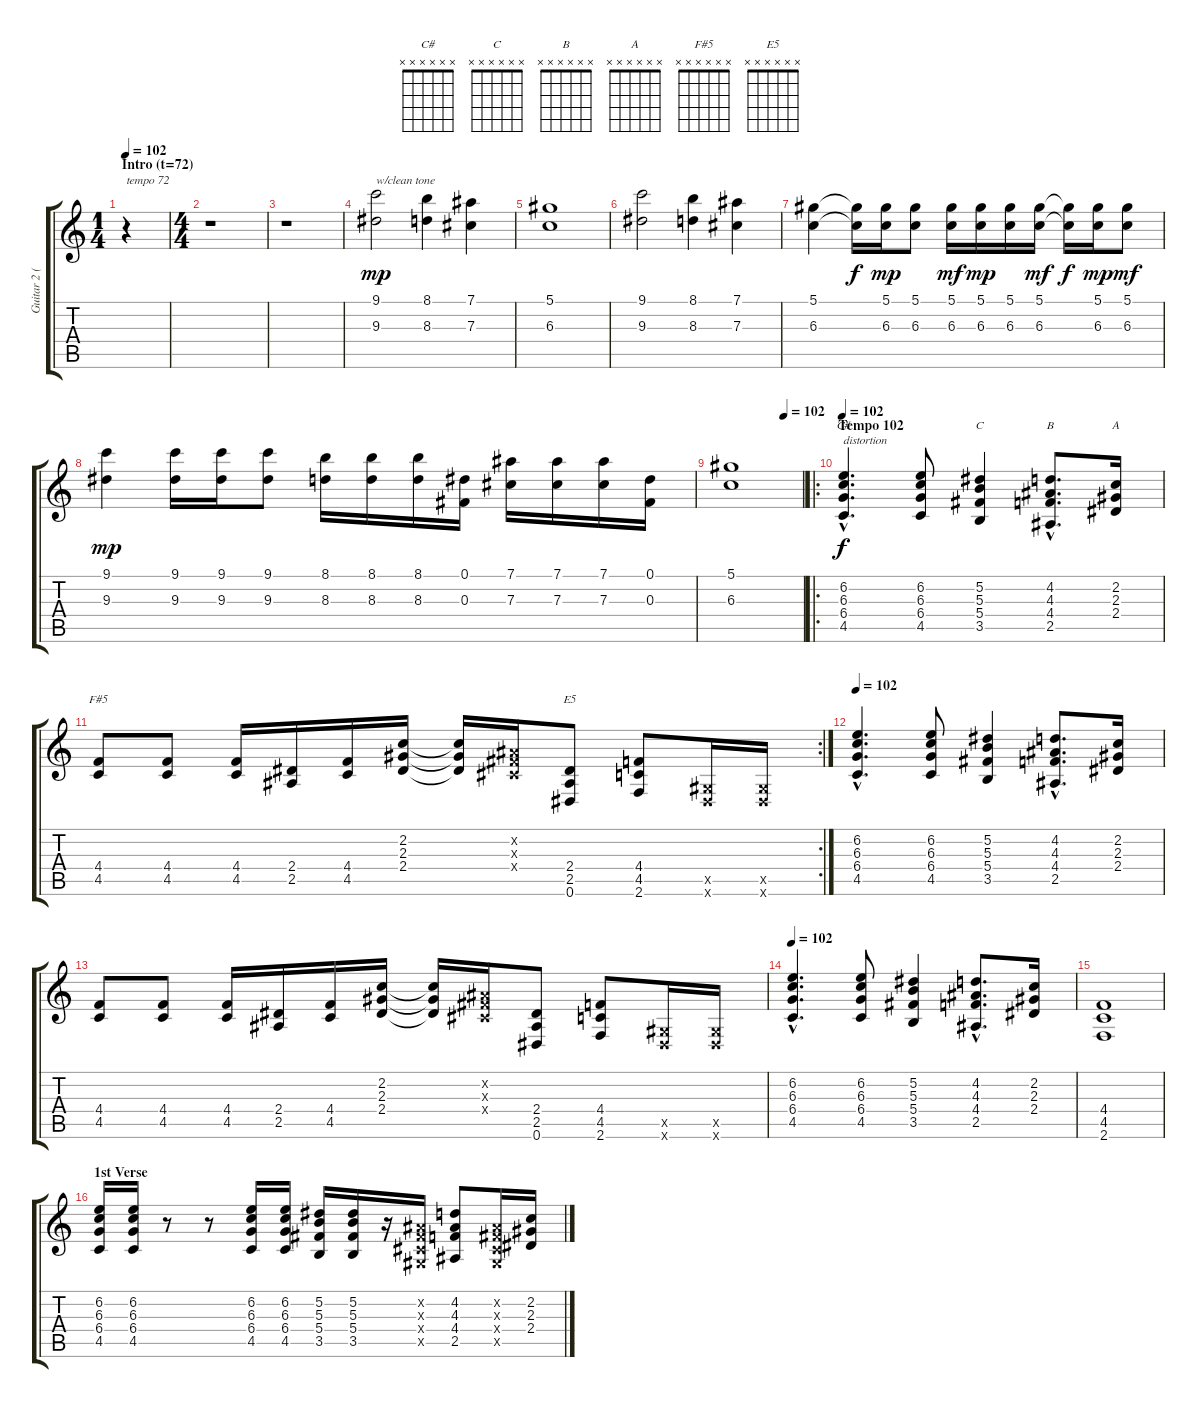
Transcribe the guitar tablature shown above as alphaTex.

\track ("Guitar 2 (Izzy)" "Guitar 2 (") {instrument overdrivenguitar}
\staff {score tabs}
\tuning (Eb4 Bb3 Gb3 Db3 Ab2 Eb2) {hide}
\chord ("C#" x x x x x x)
\chord ("C" x x x x x x)
\chord ("B" x x x x x x)
\chord ("A" x x x x x x)
\chord ("F#5" x x x x x x)
\chord ("E5" x x x x x x)
\ts (1 4)
\section ("" "Intro (t=72)")
\tempo 102
\tempo 72
\tempo 102
\clef g2
\ks c
r.4{txt "tempo 72" dy mp instrument electricguitarjazz} |
\ts (4 4)
r.1 |
r.1 |
(9.1 9.3).2{txt "w/clean tone" instrument electricguitarjazz} (8.1 8.3).4 (7.1 7.3).4 |
(5.1 6.3).1 |
(9.1 9.3).2 (8.1 8.3).4 (7.1 7.3).4 |
(5.1 6.3).4 (5.1{t} 6.3{t}).16{dy f} (5.1 6.3).16{dy mp} (5.1 6.3).8 (5.1 6.3).16{dy mf} (5.1 6.3).16{dy mp} (5.1 6.3).16 (5.1 6.3).16{dy mf} (5.1{t} 6.3{t}).16{dy f} (5.1 6.3).16{dy mp} (5.1 6.3).8{dy mf} |
(9.1 9.3).4{dy mp} (9.1 9.3).16 (9.1 9.3).16 (9.1 9.3).8 (8.1 8.3).16 (8.1 8.3).16 (8.1 8.3).16 (0.1 0.3).16 (7.1 7.3).16 (7.1 7.3).16 (7.1 7.3).16 (0.1 0.3).16 |
\tempo (102 0.75)
(5.1 6.3).1 |
\ro
\section ("" "Tempo 102")
\tempo 102
(6.2{hac} 6.3{hac} 6.4{hac} 4.5{hac}).4{d ch "C#" txt "distortion" dy f instrument overdrivenguitar} (6.2 6.3 6.4 4.5).8 (5.2 5.3 5.4 3.5).4{ch "C"} (4.2{hac} 4.3{hac} 4.4{hac} 2.5{hac}).8{d ch "B"} (2.2 2.3 2.4).16{ch "A"} |
\rc 2
(4.4 4.5).8{ch "F#5"} (4.4 4.5).8 (4.4 4.5).16 (2.4 2.5).16 (4.4 4.5).16 (2.2 2.3 2.4).16 (2.2{t} 2.3{t} 2.4{t}).16 (0.2{x} 0.3{x} 0.4{x}).16 (2.4 2.5 0.6).8{ch "E5"} (4.4 4.5 2.6).8 (0.5{x} 0.6{x}).16 (0.5{x} 0.6{x}).16 |
\tempo 102
(6.2{hac} 6.3{hac} 6.4{hac} 4.5{hac}).4{d} (6.2 6.3 6.4 4.5).8 (5.2 5.3 5.4 3.5).4 (4.2{hac} 4.3{hac} 4.4{hac} 2.5{hac}).8{d} (2.2 2.3 2.4).16 |
(4.4 4.5).8 (4.4 4.5).8 (4.4 4.5).16 (2.4 2.5).16 (4.4 4.5).16 (2.2 2.3 2.4).16 (2.2{t} 2.3{t} 2.4{t}).16 (0.2{x} 0.3{x} 0.4{x}).16 (2.4 2.5 0.6).8 (4.4 4.5 2.6).8 (0.5{x} 0.6{x}).16 (0.5{x} 0.6{x}).16 |
\tempo 102
(6.2{hac} 6.3{hac} 6.4{hac} 4.5{hac}).4{d} (6.2 6.3 6.4 4.5).8 (5.2 5.3 5.4 3.5).4 (4.2{hac} 4.3{hac} 4.4{hac} 2.5{hac}).8{d} (2.2 2.3 2.4).16 |
(4.4 4.5 2.6).1 |
\section ("" "1st Verse")
(6.2 6.3 6.4 4.5).16 (6.2 6.3 6.4 4.5).16 r.8 r.8 (6.2 6.3 6.4 4.5).16 (6.2 6.3 6.4 4.5).16 (5.2 5.3 5.4 3.5).16 (5.2 5.3 5.4 3.5).16 r.16 (0.2{x} 0.3{x} 0.4{x} 0.5{x}).16 (4.2 4.3 4.4 2.5).8 (0.2{x} 0.3{x} 0.4{x} 0.5{x}).16 (2.2 2.3 2.4).16
